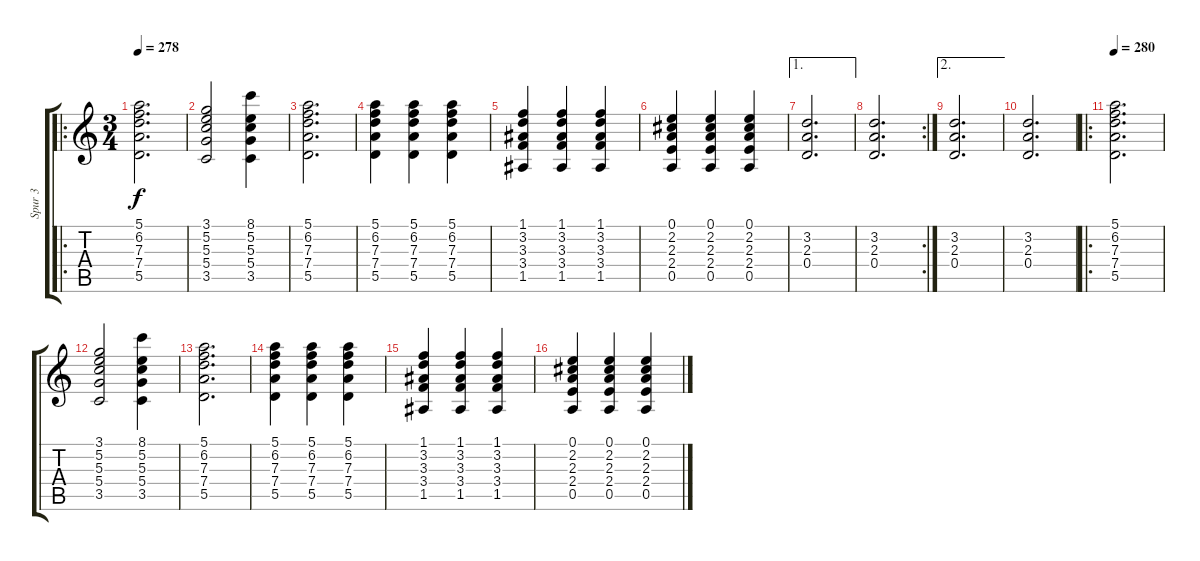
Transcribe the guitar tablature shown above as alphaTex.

\track ("Spur 3" "Spur 3") {instrument distortionguitar}
\staff {score tabs}
\tuning (E4 B3 G3 D3 A2 E2) {hide}
\ro
\ts (3 4)
\tempo 278
\clef g2
\ks c
(5.1 6.2 7.3 7.4 5.5).2{d dy f instrument distortionguitar} |
(3.1 5.2 5.3 5.4 3.5).2 (8.1 5.2 5.3 5.4 3.5).4 |
(5.1 6.2 7.3 7.4 5.5).2{d} |
(5.1 6.2 7.3 7.4 5.5).4 (5.1 6.2 7.3 7.4 5.5).4 (5.1 6.2 7.3 7.4 5.5).4 |
(1.1 3.2 3.3 3.4 1.5).4 (1.1 3.2 3.3 3.4 1.5).4 (1.1 3.2 3.3 3.4 1.5).4 |
(0.1 2.2 2.3 2.4 0.5).4 (0.1 2.2 2.3 2.4 0.5).4 (0.1 2.2 2.3 2.4 0.5).4 |
\ae 1
(3.2 2.3 0.4).2{d} |
\rc 2
(3.2 2.3 0.4).2{d} |
\ae 2
(3.2 2.3 0.4).2{d} |
(3.2 2.3 0.4).2{d} |
\ro
\tempo 280
(5.1 6.2 7.3 7.4 5.5).2{d} |
(3.1 5.2 5.3 5.4 3.5).2 (8.1 5.2 5.3 5.4 3.5).4 |
(5.1 6.2 7.3 7.4 5.5).2{d} |
(5.1 6.2 7.3 7.4 5.5).4 (5.1 6.2 7.3 7.4 5.5).4 (5.1 6.2 7.3 7.4 5.5).4 |
(1.1 3.2 3.3 3.4 1.5).4 (1.1 3.2 3.3 3.4 1.5).4 (1.1 3.2 3.3 3.4 1.5).4 |
(0.1 2.2 2.3 2.4 0.5).4 (0.1 2.2 2.3 2.4 0.5).4 (0.1 2.2 2.3 2.4 0.5).4
